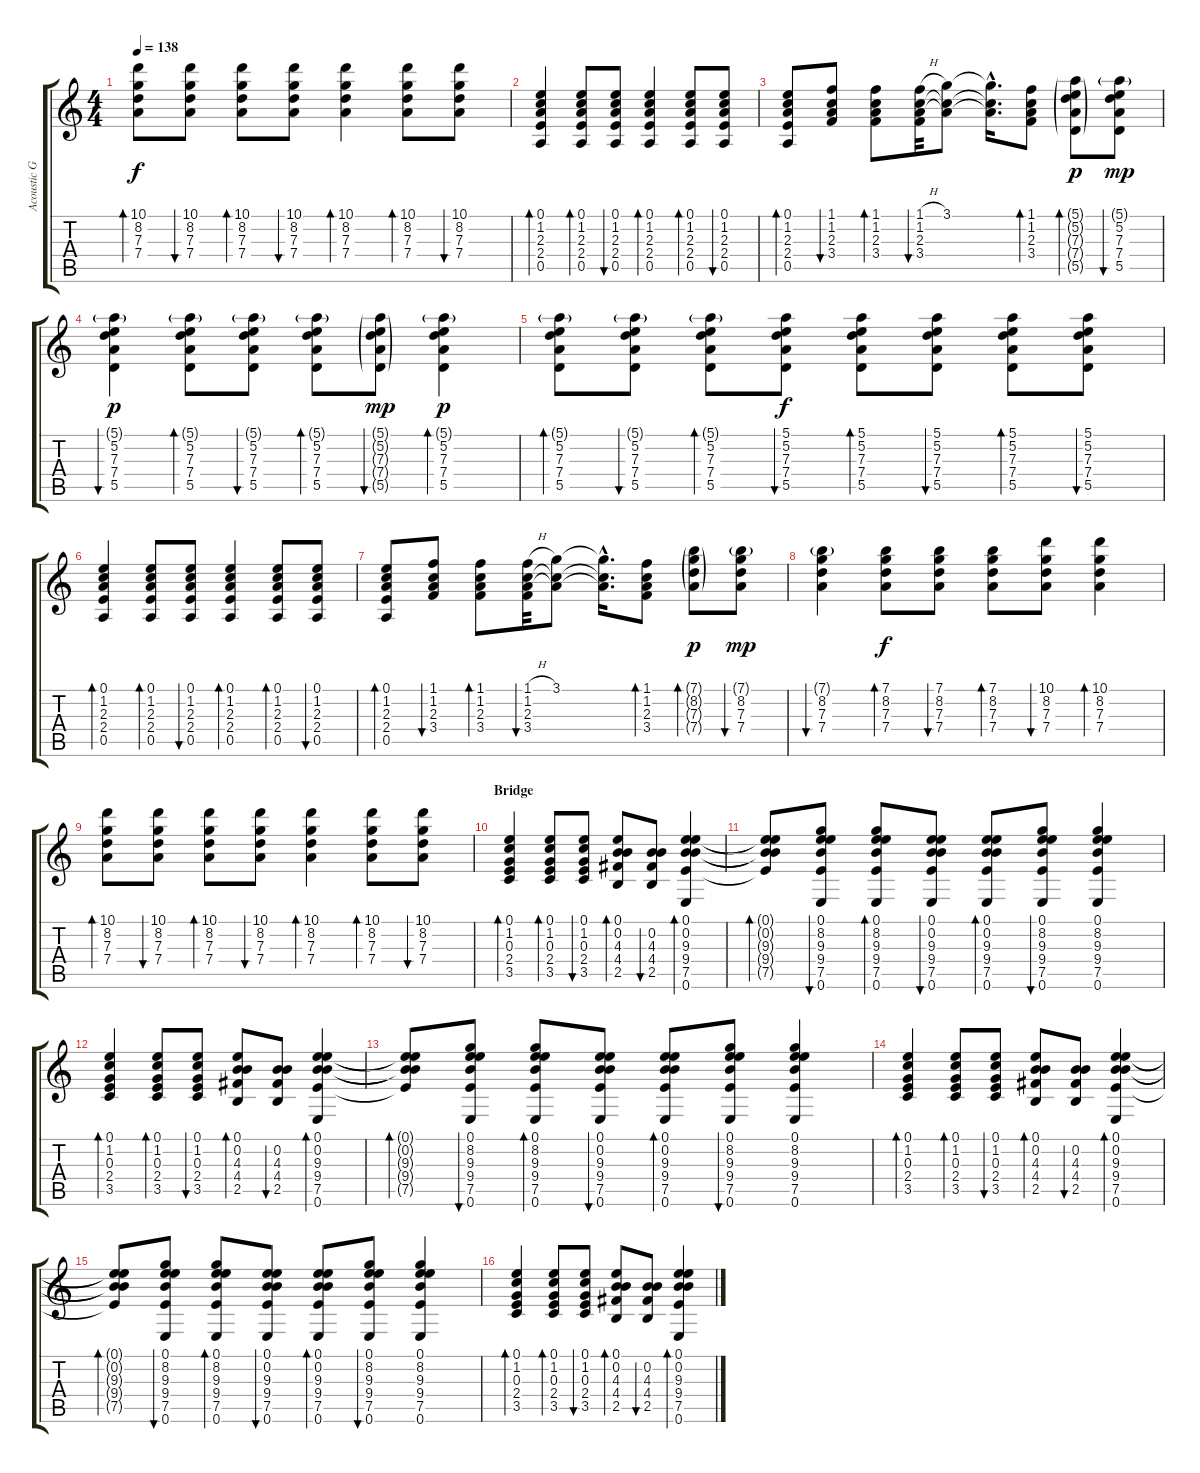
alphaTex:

\track ("Acoustic Guitar" "Acoustic G") {instrument acousticguitarsteel}
\staff {score tabs}
\tuning (E4 B3 G3 D3 A2 E2) {hide}
\ts (4 4)
\tempo 138
\clef g2
\ks c
(10.1 8.2 7.3 7.4).8{bd 60 dy f} (10.1 8.2 7.3 7.4).8{bu 60} (10.1 8.2 7.3 7.4).8{bd 60} (10.1 8.2 7.3 7.4).8{bu 60} (10.1 8.2 7.3 7.4).4{bd 60} (10.1 8.2 7.3 7.4).8{bd 60} (10.1 8.2 7.3 7.4).8{bu 60} |
(0.1 1.2 2.3 2.4 0.5).4{bd 60} (0.1 1.2 2.3 2.4 0.5).8{bd 60} (0.1 1.2 2.3 2.4 0.5).8{bu 60} (0.1 1.2 2.3 2.4 0.5).4{bd 60} (0.1 1.2 2.3 2.4 0.5).8{bd 60} (0.1 1.2 2.3 2.4 0.5).8{bu 60} |
(0.1 1.2 2.3 2.4 0.5).8{bd 60} (1.1 1.2 2.3 3.4).8{bu 60} (1.1 1.2 2.3 3.4).8{bd 60} (1.1{h} 1.2 2.3 3.4).32{bu 60} (3.1 1.2{t} 2.3{t}).8 (3.1{hac t} 1.2{hac t} 2.3{hac t}).16{d} (1.1 1.2 2.3 3.4).8{bd 60} (5.1{g} 5.2{g} 7.3{g} 7.4{g} 5.5{g}).8{bd 60 dy p} (5.1{g} 5.2 7.3 7.4 5.5).8{bu 60 dy mp} |
(5.1{g} 5.2 7.3 7.4 5.5).4{bu 60 dy p} (5.1{g} 5.2 7.3 7.4 5.5).8{bd 60} (5.1{g} 5.2 7.3 7.4 5.5).8{bu 60} (5.1{g} 5.2 7.3 7.4 5.5).8{bd 60} (5.1{g} 5.2{g} 7.3{g} 7.4{g} 5.5{g}).8{bu 60 dy mp} (5.1{g} 5.2 7.3 7.4 5.5).4{bd 60 dy p} |
(5.1{g} 5.2 7.3 7.4 5.5).8{bd 60} (5.1{g} 5.2 7.3 7.4 5.5).8{bu 60} (5.1{g} 5.2 7.3 7.4 5.5).8{bd 60} (5.1 5.2 7.3 7.4 5.5).8{bu 60 dy f} (5.1 5.2 7.3 7.4 5.5).8{bd 60} (5.1 5.2 7.3 7.4 5.5).8{bu 60} (5.1 5.2 7.3 7.4 5.5).8{bd 60} (5.1 5.2 7.3 7.4 5.5).8{bu 60} |
(0.1 1.2 2.3 2.4 0.5).4{bd 60} (0.1 1.2 2.3 2.4 0.5).8{bd 60} (0.1 1.2 2.3 2.4 0.5).8{bu 60} (0.1 1.2 2.3 2.4 0.5).4{bd 60} (0.1 1.2 2.3 2.4 0.5).8{bd 60} (0.1 1.2 2.3 2.4 0.5).8{bu 60} |
(0.1 1.2 2.3 2.4 0.5).8{bd 60} (1.1 1.2 2.3 3.4).8{bu 60} (1.1 1.2 2.3 3.4).8{bd 60} (1.1{h} 1.2 2.3 3.4).32{bu 60} (3.1 1.2{t} 2.3{t}).8 (3.1{hac t} 1.2{hac t} 2.3{hac t}).16{d} (1.1 1.2 2.3 3.4).8{bd 60} (7.1{g} 8.2{g} 7.3{g} 7.4{g}).8{bd 60 dy p} (7.1{g} 8.2 7.3 7.4).8{bu 60 dy mp} |
(7.1{g} 8.2 7.3 7.4).4{bu 60} (7.1 8.2 7.3 7.4).8{bd 60 dy f} (7.1 8.2 7.3 7.4).8{bu 60} (7.1 8.2 7.3 7.4).8{bd 60} (10.1 8.2 7.3 7.4).8{bu 60} (10.1 8.2 7.3 7.4).4{bd 60} |
(10.1 8.2 7.3 7.4).8{bd 60} (10.1 8.2 7.3 7.4).8{bu 60} (10.1 8.2 7.3 7.4).8{bd 60} (10.1 8.2 7.3 7.4).8{bu 60} (10.1 8.2 7.3 7.4).4{bd 60} (10.1 8.2 7.3 7.4).8{bd 60} (10.1 8.2 7.3 7.4).8{bu 60} |
\section ("" "Bridge")
(0.1 1.2 0.3 2.4 3.5).4{bd 60 volume 10} (0.1 1.2 0.3 2.4 3.5).8{bd 60} (0.1 1.2 0.3 2.4 3.5).8{bu 60} (0.1 0.2 4.3 4.4 2.5).8{bd 60} (0.2 4.3 4.4 2.5).8{bu 60} (0.1 0.2 9.3 9.4 7.5 0.6).4{bd 60} |
(0.1{t} 0.2{t} 9.3{t} 9.4{t} 7.5{t}).8{bd 60} (0.1 8.2 9.3 9.4 7.5 0.6).8{bu 60} (0.1 8.2 9.3 9.4 7.5 0.6).8{bd 60} (0.1 0.2 9.3 9.4 7.5 0.6).8{bu 60} (0.1 0.2 9.3 9.4 7.5 0.6).8{bd 60} (0.1 8.2 9.3 9.4 7.5 0.6).8{bu 60} (0.1 8.2 9.3 9.4 7.5 0.6).4 |
(0.1 1.2 0.3 2.4 3.5).4{bd 60} (0.1 1.2 0.3 2.4 3.5).8{bd 60} (0.1 1.2 0.3 2.4 3.5).8{bu 60} (0.1 0.2 4.3 4.4 2.5).8{bd 60} (0.2 4.3 4.4 2.5).8{bu 60} (0.1 0.2 9.3 9.4 7.5 0.6).4{bd 60} |
(0.1{t} 0.2{t} 9.3{t} 9.4{t} 7.5{t}).8{bd 60} (0.1 8.2 9.3 9.4 7.5 0.6).8{bu 60} (0.1 8.2 9.3 9.4 7.5 0.6).8{bd 60} (0.1 0.2 9.3 9.4 7.5 0.6).8{bu 60} (0.1 0.2 9.3 9.4 7.5 0.6).8{bd 60} (0.1 8.2 9.3 9.4 7.5 0.6).8{bu 60} (0.1 8.2 9.3 9.4 7.5 0.6).4 |
(0.1 1.2 0.3 2.4 3.5).4{bd 60} (0.1 1.2 0.3 2.4 3.5).8{bd 60} (0.1 1.2 0.3 2.4 3.5).8{bu 60} (0.1 0.2 4.3 4.4 2.5).8{bd 60} (0.2 4.3 4.4 2.5).8{bu 60} (0.1 0.2 9.3 9.4 7.5 0.6).4{bd 60} |
(0.1{t} 0.2{t} 9.3{t} 9.4{t} 7.5{t}).8{bd 60} (0.1 8.2 9.3 9.4 7.5 0.6).8{bu 60} (0.1 8.2 9.3 9.4 7.5 0.6).8{bd 60} (0.1 0.2 9.3 9.4 7.5 0.6).8{bu 60} (0.1 0.2 9.3 9.4 7.5 0.6).8{bd 60} (0.1 8.2 9.3 9.4 7.5 0.6).8{bu 60} (0.1 8.2 9.3 9.4 7.5 0.6).4 |
(0.1 1.2 0.3 2.4 3.5).4{bd 60} (0.1 1.2 0.3 2.4 3.5).8{bd 60} (0.1 1.2 0.3 2.4 3.5).8{bu 60} (0.1 0.2 4.3 4.4 2.5).8{bd 60} (0.2 4.3 4.4 2.5).8{bu 60} (0.1 0.2 9.3 9.4 7.5 0.6).4{bd 60}
